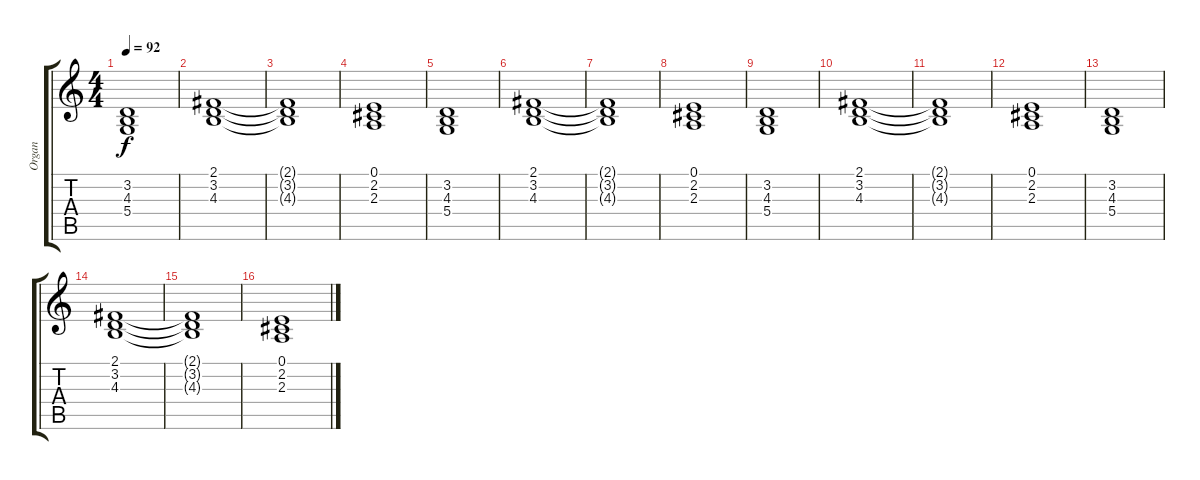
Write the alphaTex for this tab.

\track ("Organ" "Organ") {instrument stringensemble1}
\staff {score tabs}
\tuning (E4 B3 G3 D3 A2 E2) {hide}
\ts (4 4)
\tempo 92
\clef g2
\ks c
(3.2 4.3 5.4).1{dy f} |
(2.1 3.2 4.3).1 |
(2.1{t} 3.2{t} 4.3{t}).1 |
(0.1 2.2 2.3).1 |
(3.2 4.3 5.4).1 |
(2.1 3.2 4.3).1 |
(2.1{t} 3.2{t} 4.3{t}).1 |
(0.1 2.2 2.3).1 |
(3.2 4.3 5.4).1 |
(2.1 3.2 4.3).1 |
(2.1{t} 3.2{t} 4.3{t}).1 |
(0.1 2.2 2.3).1 |
(3.2 4.3 5.4).1 |
(2.1 3.2 4.3).1 |
(2.1{t} 3.2{t} 4.3{t}).1 |
(0.1 2.2 2.3).1
